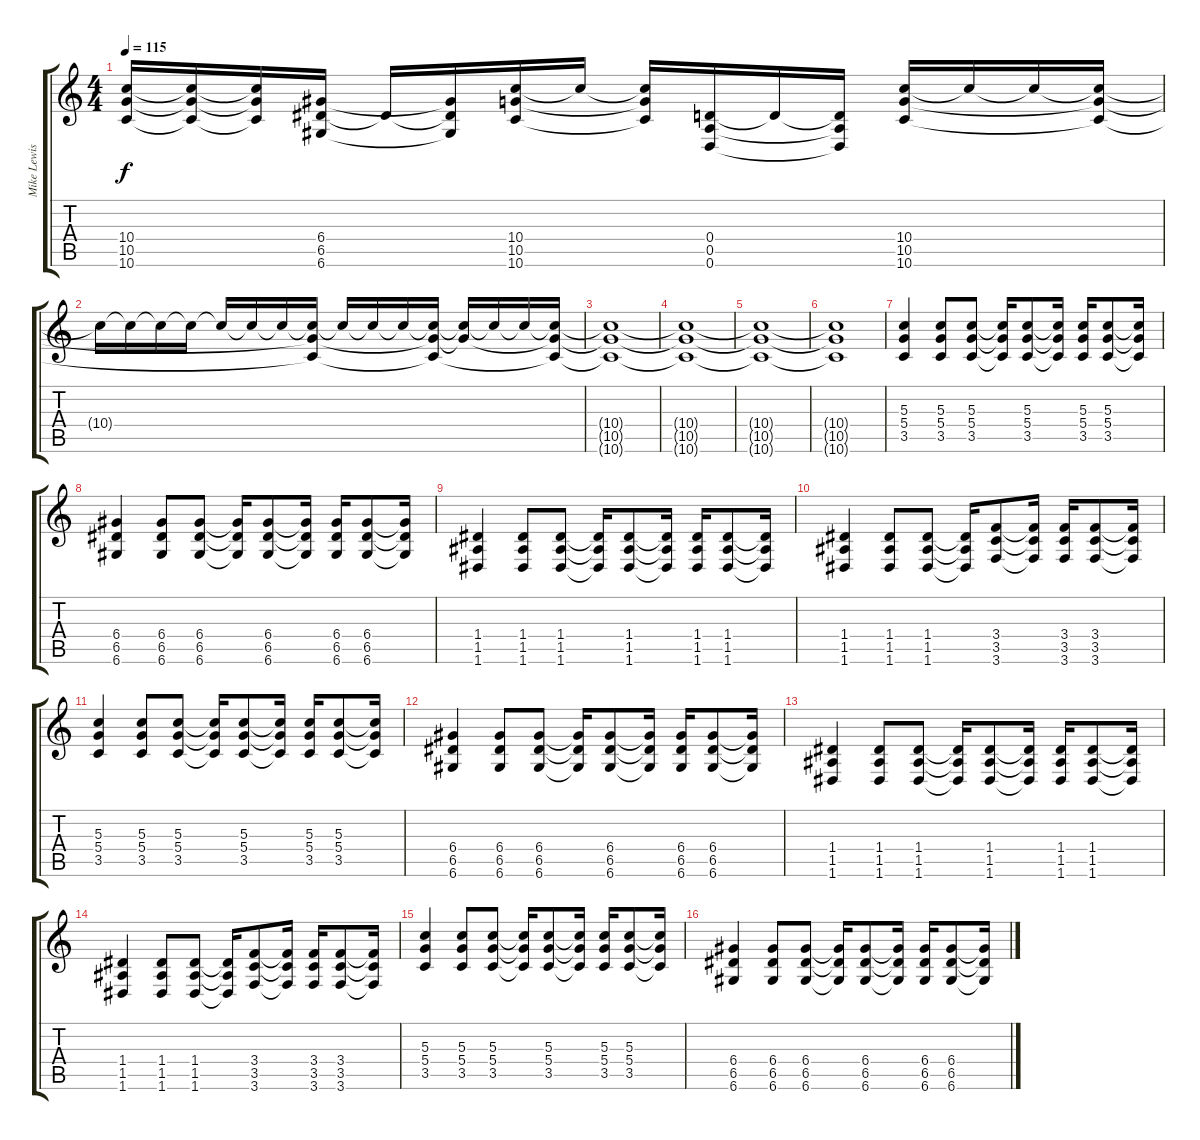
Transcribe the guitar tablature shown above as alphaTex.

\track ("Mike Lewis" "Mike Lewis") {instrument distortionguitar}
\staff {score tabs}
\tuning (E4 B3 G3 D3 A2 D2) {hide}
\ts (4 4)
\tempo 115
\clef g2
\ks c
(10.4 10.5 10.6).16{dy f instrument distortionguitar} (10.4{t} 10.5{t} 10.6{t}).16 (10.4{t} 10.5{t} 10.6{t}).16 (6.4 6.5 6.6).16 6.5{t}.16 (6.4{t} 6.5{t} 6.6{t}).16 (10.4 10.5 10.6).16 10.4{t}.16 (10.4{t} 10.5{t} 10.6{t}).16 (0.4 0.5 0.6).16 0.4{t}.16 (0.4{t} 0.5{t} 0.6{t}).16 (10.4 10.5 10.6).16{volume 2} 10.4{t}.16 10.4{t}.16 (10.4{t} 10.5{t} 10.6{t}).16 |
10.4{t}.16 10.4{t}.16 10.4{t}.16 10.4{t}.16 10.4{t}.16 10.4{t}.16 10.4{t}.16 (10.4{t} 10.5{t} 10.6{t}).16 10.4{t}.16 10.4{t}.16 10.4{t}.16 (10.4{t} 10.5{t} 10.6{t}).16 (10.4{t} 10.5{t}).16 10.4{t}.16 10.4{t}.16 (10.4{t} 10.5{t} 10.6{t}).16 |
(10.4{t} 10.5{t} 10.6{t}).1 |
(10.4{t} 10.5{t} 10.6{t}).1 |
(10.4{t} 10.5{t} 10.6{t}).1 |
(10.4{t} 10.5{t} 10.6{t}).1 |
(5.3 5.4 3.5).4{volume 16 instrument distortionguitar} (5.3 5.4 3.5).8 (5.3 5.4 3.5).8 (5.3{t} 5.4{t} 3.5{t}).16 (5.3 5.4 3.5).8 (5.3{t} 5.4{t} 3.5{t}).16 (5.3 5.4 3.5).16 (5.3 5.4 3.5).8 (5.3{t} 5.4{t} 3.5{t}).16 |
(6.4 6.5 6.6).4 (6.4 6.5 6.6).8 (6.4 6.5 6.6).8 (6.4{t} 6.5{t} 6.6{t}).16 (6.4 6.5 6.6).8 (6.4{t} 6.5{t} 6.6{t}).16 (6.4 6.5 6.6).16 (6.4 6.5 6.6).8 (6.4{t} 6.5{t} 6.6{t}).16 |
(1.4 1.5 1.6).4 (1.4 1.5 1.6).8 (1.4 1.5 1.6).8 (1.4{t} 1.5{t} 1.6{t}).16 (1.4 1.5 1.6).8 (1.4{t} 1.5{t} 1.6{t}).16 (1.4 1.5 1.6).16 (1.4 1.5 1.6).8 (1.4{t} 1.5{t} 1.6{t}).16 |
(1.4 1.5 1.6).4 (1.4 1.5 1.6).8 (1.4 1.5 1.6).8 (1.4{t} 1.5{t} 1.6{t}).16 (3.4 3.5 3.6).8 (3.4{t} 3.5{t} 3.6{t}).16 (3.4 3.5 3.6).16 (3.4 3.5 3.6).8 (3.4{t} 3.5{t} 3.6{t}).16 |
(5.3 5.4 3.5).4{instrument distortionguitar} (5.3 5.4 3.5).8 (5.3 5.4 3.5).8 (5.3{t} 5.4{t} 3.5{t}).16 (5.3 5.4 3.5).8 (5.3{t} 5.4{t} 3.5{t}).16 (5.3 5.4 3.5).16 (5.3 5.4 3.5).8 (5.3{t} 5.4{t} 3.5{t}).16 |
(6.4 6.5 6.6).4 (6.4 6.5 6.6).8 (6.4 6.5 6.6).8 (6.4{t} 6.5{t} 6.6{t}).16 (6.4 6.5 6.6).8 (6.4{t} 6.5{t} 6.6{t}).16 (6.4 6.5 6.6).16 (6.4 6.5 6.6).8 (6.4{t} 6.5{t} 6.6{t}).16 |
(1.4 1.5 1.6).4 (1.4 1.5 1.6).8 (1.4 1.5 1.6).8 (1.4{t} 1.5{t} 1.6{t}).16 (1.4 1.5 1.6).8 (1.4{t} 1.5{t} 1.6{t}).16 (1.4 1.5 1.6).16 (1.4 1.5 1.6).8 (1.4{t} 1.5{t} 1.6{t}).16 |
(1.4 1.5 1.6).4 (1.4 1.5 1.6).8 (1.4 1.5 1.6).8 (1.4{t} 1.5{t} 1.6{t}).16 (3.4 3.5 3.6).8 (3.4{t} 3.5{t} 3.6{t}).16 (3.4 3.5 3.6).16 (3.4 3.5 3.6).8 (3.4{t} 3.5{t} 3.6{t}).16 |
(5.3 5.4 3.5).4{volume 16 instrument distortionguitar} (5.3 5.4 3.5).8 (5.3 5.4 3.5).8 (5.3{t} 5.4{t} 3.5{t}).16 (5.3 5.4 3.5).8 (5.3{t} 5.4{t} 3.5{t}).16 (5.3 5.4 3.5).16 (5.3 5.4 3.5).8 (5.3{t} 5.4{t} 3.5{t}).16 |
(6.4 6.5 6.6).4 (6.4 6.5 6.6).8 (6.4 6.5 6.6).8 (6.4{t} 6.5{t} 6.6{t}).16 (6.4 6.5 6.6).8 (6.4{t} 6.5{t} 6.6{t}).16 (6.4 6.5 6.6).16 (6.4 6.5 6.6).8 (6.4{t} 6.5{t} 6.6{t}).16
